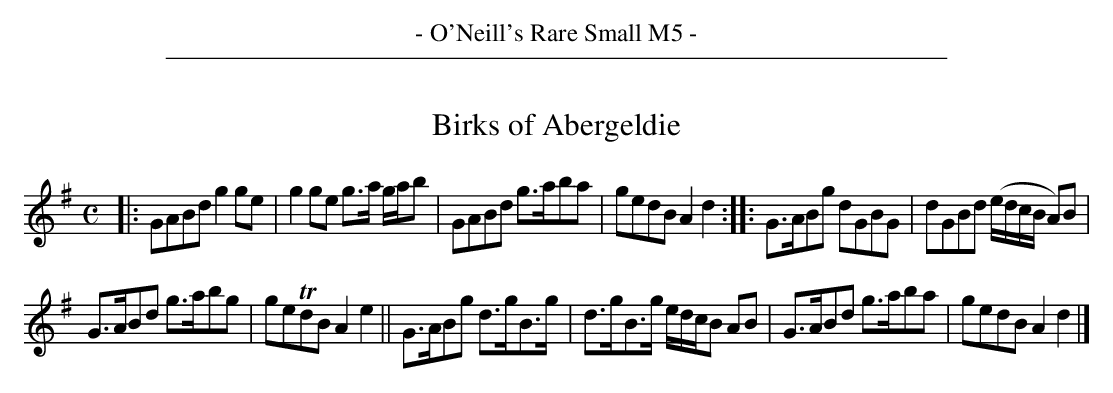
X:1
T: Birks of Abergeldie
M: C
L: 1/8
K: G
|:\
GABd g2ge | g2ge g>a g/a/b | GABd g>aba | gedB A2d2 :: G>ABg dGBG | dGBd (e/d/c/B/ A)B |
G>ABd g>abg | geTdB A2e2 || G>ABg d>gB>g | d>gB>g e/d/c/B AB | G>ABd g>aba | gedB A2d2 |]
